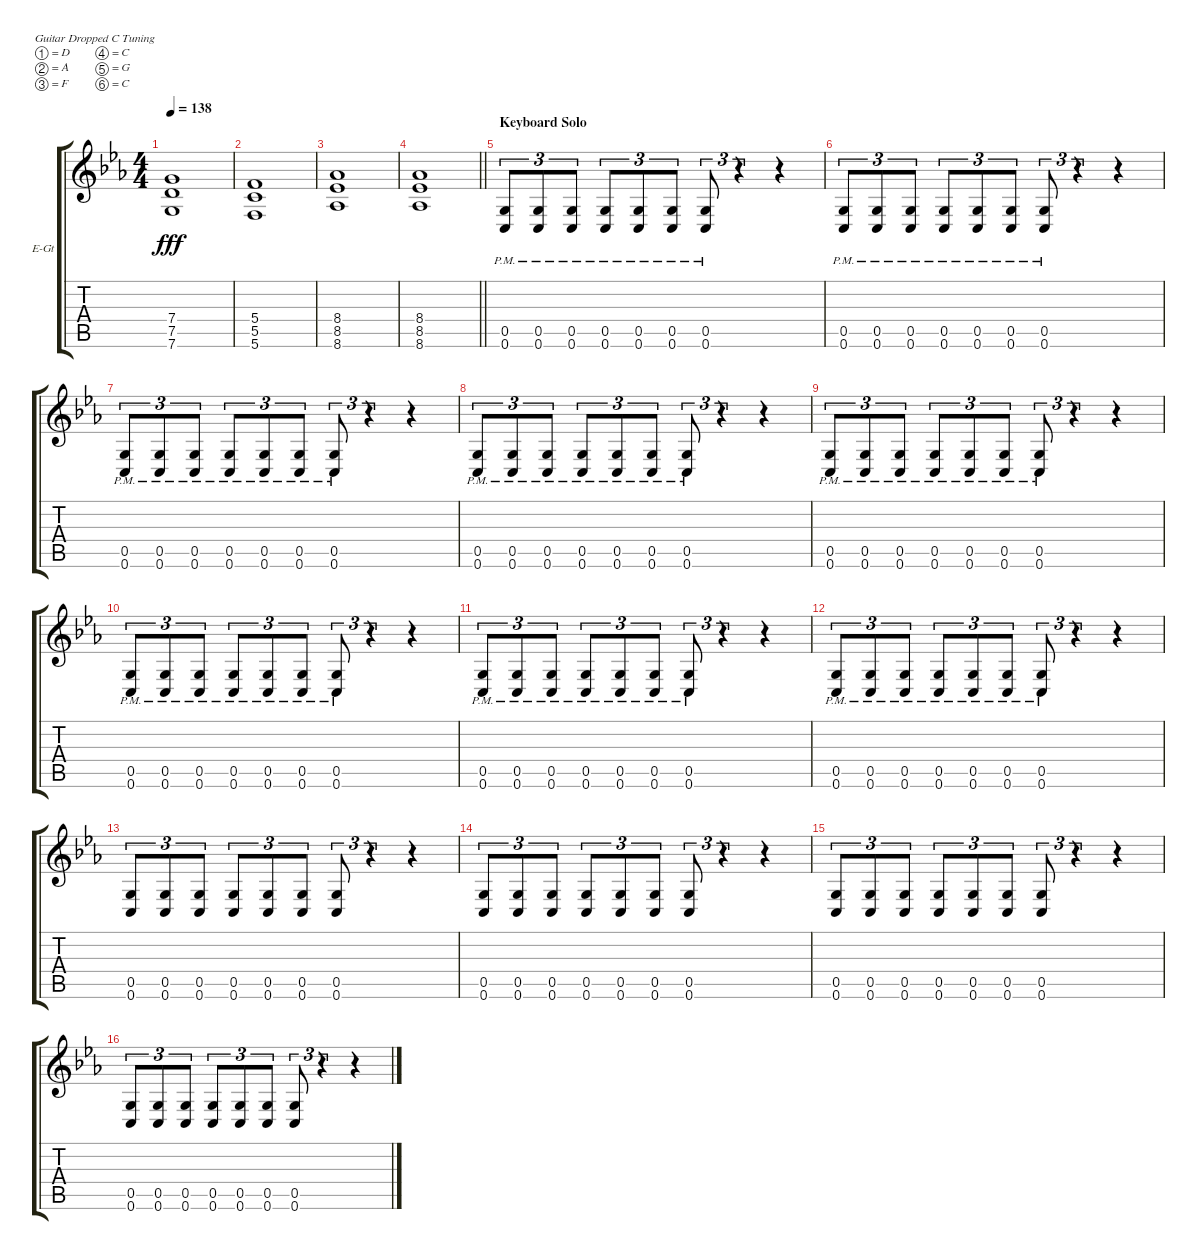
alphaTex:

\bracketExtendMode groupsimilarinstruments
\firstSystemTrackNameOrientation horizontal
\otherSystemsTrackNameOrientation horizontal
\track ("Guitar 1" "E-Gt") {instrument distortionguitar}
\staff {score tabs}
\tuning (D4 A3 F3 C3 G2 C2)
\ts (4 4)
\tempo 138
\clef g2
\ks eb
(7.4 7.5 7.6).1{dy fff} |
(5.4 5.5 5.6).1 |
(8.4 8.5 8.6).1 |
\barLineRight lightlight
(8.4 8.5 8.6).1 |
\section ("" "Keyboard Solo")
(0.5{pm} 0.6{pm}).8{tu (3 2)} (0.5{pm} 0.6{pm}).8{tu (3 2)} (0.5{pm} 0.6{pm}).8{tu (3 2)} (0.5{pm} 0.6{pm}).8{tu (3 2)} (0.5{pm} 0.6{pm}).8{tu (3 2)} (0.5{pm} 0.6{pm}).8{tu (3 2)} (0.5{pm} 0.6{pm}).8{tu (3 2)} r.4{tu (3 2)} r.4 |
(0.5{pm} 0.6{pm}).8{tu (3 2)} (0.5{pm} 0.6{pm}).8{tu (3 2)} (0.5{pm} 0.6{pm}).8{tu (3 2)} (0.5{pm} 0.6{pm}).8{tu (3 2)} (0.5{pm} 0.6{pm}).8{tu (3 2)} (0.5{pm} 0.6{pm}).8{tu (3 2)} (0.5{pm} 0.6{pm}).8{tu (3 2)} r.4{tu (3 2)} r.4 |
(0.5{pm} 0.6{pm}).8{tu (3 2)} (0.5{pm} 0.6{pm}).8{tu (3 2)} (0.5{pm} 0.6{pm}).8{tu (3 2)} (0.5{pm} 0.6{pm}).8{tu (3 2)} (0.5{pm} 0.6{pm}).8{tu (3 2)} (0.5{pm} 0.6{pm}).8{tu (3 2)} (0.5{pm} 0.6{pm}).8{tu (3 2)} r.4{tu (3 2)} r.4 |
(0.5{pm} 0.6{pm}).8{tu (3 2)} (0.5{pm} 0.6{pm}).8{tu (3 2)} (0.5{pm} 0.6{pm}).8{tu (3 2)} (0.5{pm} 0.6{pm}).8{tu (3 2)} (0.5{pm} 0.6{pm}).8{tu (3 2)} (0.5{pm} 0.6{pm}).8{tu (3 2)} (0.5{pm} 0.6{pm}).8{tu (3 2)} r.4{tu (3 2)} r.4 |
(0.5{pm} 0.6{pm}).8{tu (3 2)} (0.5{pm} 0.6{pm}).8{tu (3 2)} (0.5{pm} 0.6{pm}).8{tu (3 2)} (0.5{pm} 0.6{pm}).8{tu (3 2)} (0.5{pm} 0.6{pm}).8{tu (3 2)} (0.5{pm} 0.6{pm}).8{tu (3 2)} (0.5{pm} 0.6{pm}).8{tu (3 2)} r.4{tu (3 2)} r.4 |
(0.5{pm} 0.6{pm}).8{tu (3 2)} (0.5{pm} 0.6{pm}).8{tu (3 2)} (0.5{pm} 0.6{pm}).8{tu (3 2)} (0.5{pm} 0.6{pm}).8{tu (3 2)} (0.5{pm} 0.6{pm}).8{tu (3 2)} (0.5{pm} 0.6{pm}).8{tu (3 2)} (0.5{pm} 0.6{pm}).8{tu (3 2)} r.4{tu (3 2)} r.4 |
(0.5{pm} 0.6{pm}).8{tu (3 2)} (0.5{pm} 0.6{pm}).8{tu (3 2)} (0.5{pm} 0.6{pm}).8{tu (3 2)} (0.5{pm} 0.6{pm}).8{tu (3 2)} (0.5{pm} 0.6{pm}).8{tu (3 2)} (0.5{pm} 0.6{pm}).8{tu (3 2)} (0.5{pm} 0.6{pm}).8{tu (3 2)} r.4{tu (3 2)} r.4 |
(0.5{pm} 0.6{pm}).8{tu (3 2)} (0.5{pm} 0.6{pm}).8{tu (3 2)} (0.5{pm} 0.6{pm}).8{tu (3 2)} (0.5{pm} 0.6{pm}).8{tu (3 2)} (0.5{pm} 0.6{pm}).8{tu (3 2)} (0.5{pm} 0.6{pm}).8{tu (3 2)} (0.5{pm} 0.6{pm}).8{tu (3 2)} r.4{tu (3 2)} r.4 |
(0.5 0.6).8{tu (3 2)} (0.5 0.6).8{tu (3 2)} (0.5 0.6).8{tu (3 2)} (0.5 0.6).8{tu (3 2)} (0.5 0.6).8{tu (3 2)} (0.5 0.6).8{tu (3 2)} (0.5 0.6).8{tu (3 2)} r.4{tu (3 2)} r.4 |
(0.5 0.6).8{tu (3 2)} (0.5 0.6).8{tu (3 2)} (0.5 0.6).8{tu (3 2)} (0.5 0.6).8{tu (3 2)} (0.5 0.6).8{tu (3 2)} (0.5 0.6).8{tu (3 2)} (0.5 0.6).8{tu (3 2)} r.4{tu (3 2)} r.4 |
(0.5 0.6).8{tu (3 2)} (0.5 0.6).8{tu (3 2)} (0.5 0.6).8{tu (3 2)} (0.5 0.6).8{tu (3 2)} (0.5 0.6).8{tu (3 2)} (0.5 0.6).8{tu (3 2)} (0.5 0.6).8{tu (3 2)} r.4{tu (3 2)} r.4 |
(0.5 0.6).8{tu (3 2)} (0.5 0.6).8{tu (3 2)} (0.5 0.6).8{tu (3 2)} (0.5 0.6).8{tu (3 2)} (0.5 0.6).8{tu (3 2)} (0.5 0.6).8{tu (3 2)} (0.5 0.6).8{tu (3 2)} r.4{tu (3 2)} r.4
